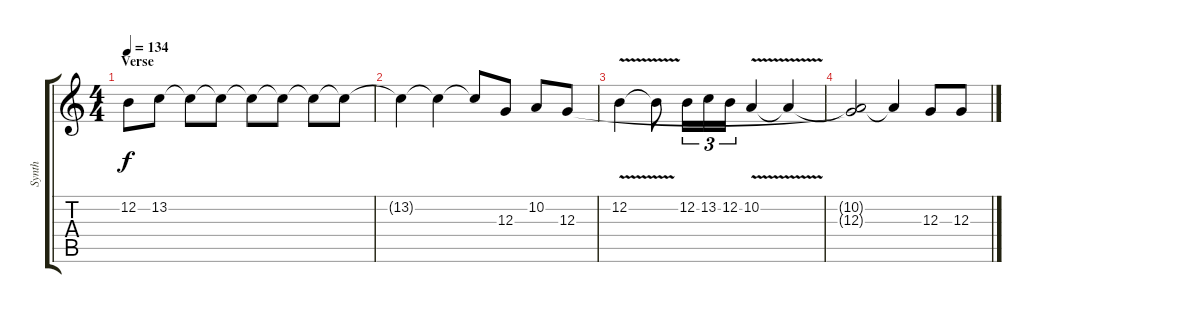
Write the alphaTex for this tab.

\track ("Synth" "Synth") {instrument choiraahs}
\staff {score tabs}
\tuning (E4 B3 G3 D3 A2 E2) {hide}
\ts (4 4)
\section ("" "Verse")
\tempo 134
\clef g2
\ks c
12.2.8{dy f} 13.2.8 13.2{t}.8 13.2{t}.8 13.2{t}.8 13.2{t}.8 13.2{t}.8 13.2{t}.8 |
13.2{t}.4 13.2{t}.4 13.2{t}.8 12.3.8 10.2.8 12.3.8 |
12.2{v}.4 12.2{t}.8 12.2.16{tu (3 2)} 13.2.16{tu (3 2)} 12.2.16{tu (3 2)} 10.2{v}.4 10.2{t}.4 |
(10.2{t} 12.3{t}).2 10.2{t}.4 12.3.8 12.3.8
